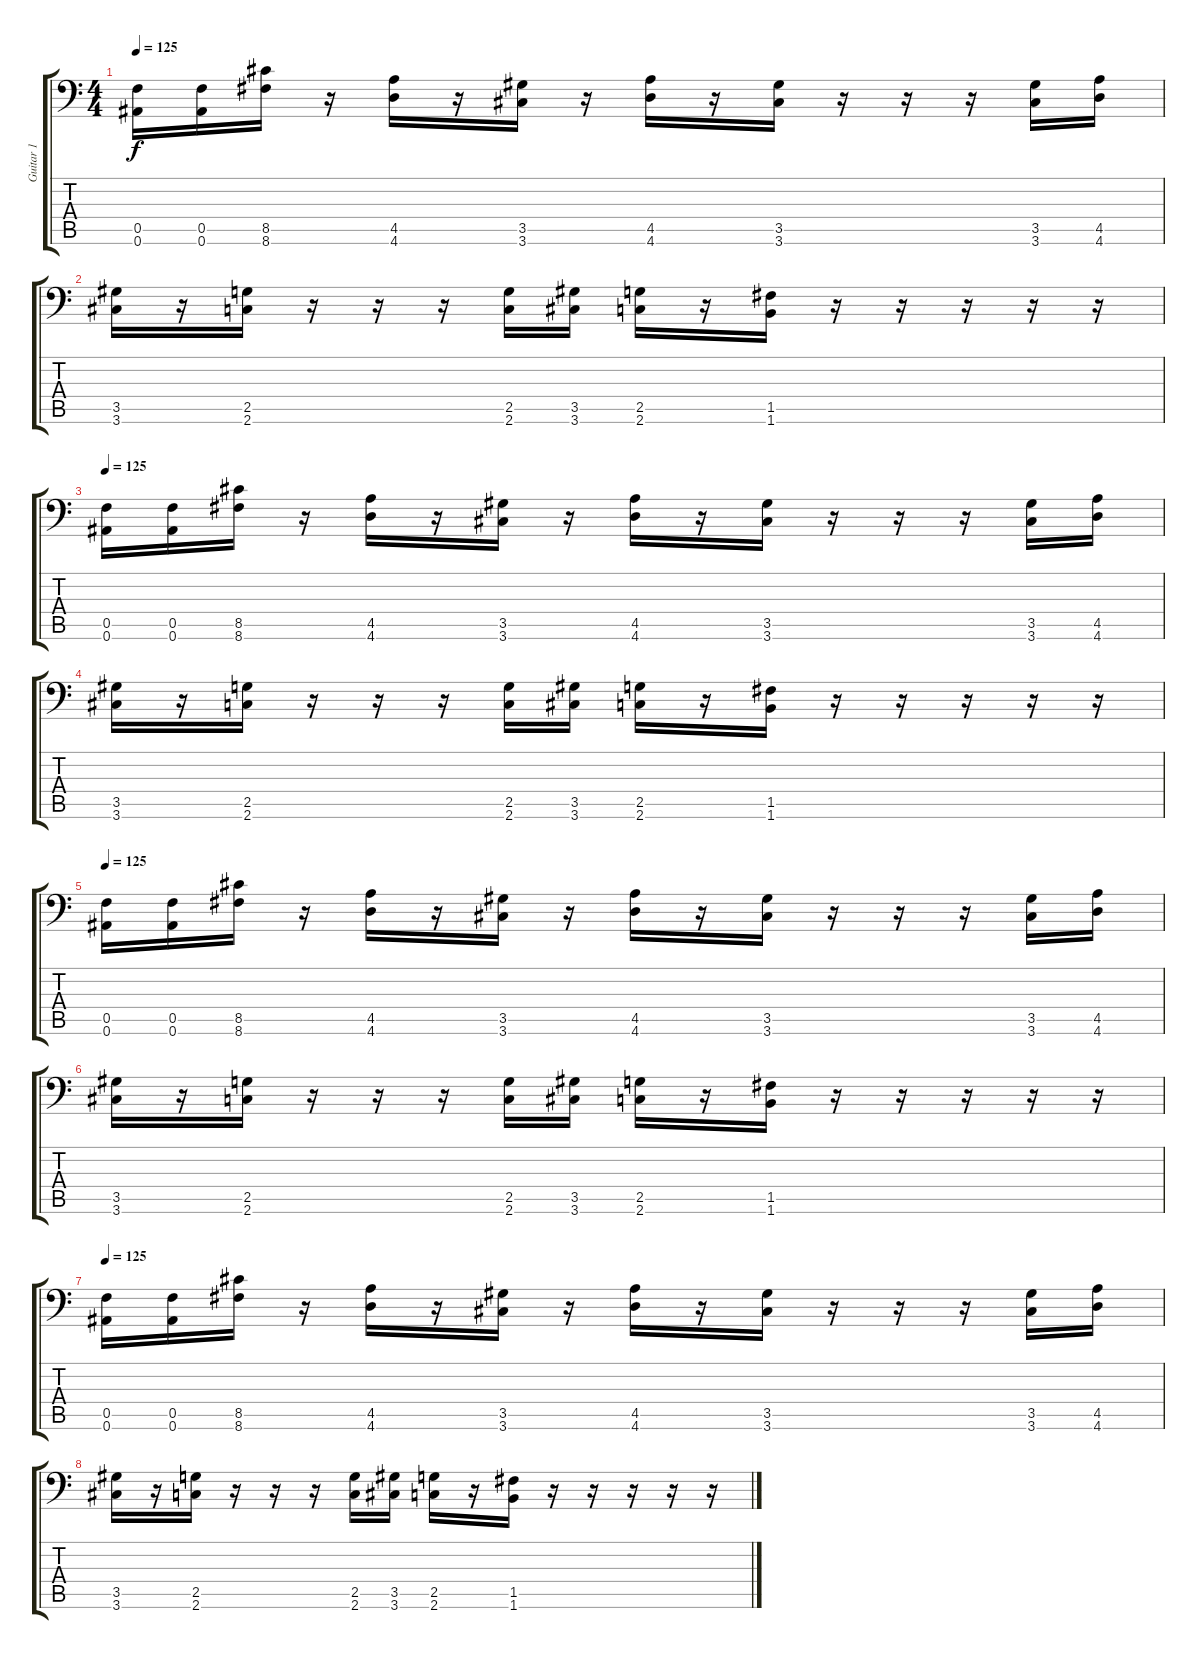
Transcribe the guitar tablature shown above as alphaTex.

\track ("Guitar 1" "Guitar 1") {instrument distortionguitar}
\staff {score tabs}
\tuning (C4 G3 Eb3 Bb2 F2 Bb1) {hide}
\ts (4 4)
\tempo 125
\clef f4
\ks c
(0.5 0.6).16{dy f} (0.5 0.6).16 (8.5 8.6).16 r.16 (4.5 4.6).16 r.16 (3.5 3.6).16 r.16 (4.5 4.6).16 r.16 (3.5 3.6).16 r.16 r.16 r.16 (3.5 3.6).16 (4.5 4.6).16 |
(3.5 3.6).16 r.16 (2.5 2.6).16 r.16 r.16 r.16 (2.5 2.6).16 (3.5 3.6).16 (2.5 2.6).16 r.16 (1.5 1.6).16 r.16 r.16 r.16 r.16 r.16 |
\tempo 125
(0.5 0.6).16 (0.5 0.6).16 (8.5 8.6).16 r.16 (4.5 4.6).16 r.16 (3.5 3.6).16 r.16 (4.5 4.6).16 r.16 (3.5 3.6).16 r.16 r.16 r.16 (3.5 3.6).16 (4.5 4.6).16 |
(3.5 3.6).16 r.16 (2.5 2.6).16 r.16 r.16 r.16 (2.5 2.6).16 (3.5 3.6).16 (2.5 2.6).16 r.16 (1.5 1.6).16 r.16 r.16 r.16 r.16 r.16 |
\tempo 125
(0.5 0.6).16 (0.5 0.6).16 (8.5 8.6).16 r.16 (4.5 4.6).16 r.16 (3.5 3.6).16 r.16 (4.5 4.6).16 r.16 (3.5 3.6).16 r.16 r.16 r.16 (3.5 3.6).16 (4.5 4.6).16 |
(3.5 3.6).16 r.16 (2.5 2.6).16 r.16 r.16 r.16 (2.5 2.6).16 (3.5 3.6).16 (2.5 2.6).16 r.16 (1.5 1.6).16 r.16 r.16 r.16 r.16 r.16 |
\tempo 125
(0.5 0.6).16 (0.5 0.6).16 (8.5 8.6).16 r.16 (4.5 4.6).16 r.16 (3.5 3.6).16 r.16 (4.5 4.6).16 r.16 (3.5 3.6).16 r.16 r.16 r.16 (3.5 3.6).16 (4.5 4.6).16 |
(3.5 3.6).16 r.16 (2.5 2.6).16 r.16 r.16 r.16 (2.5 2.6).16 (3.5 3.6).16 (2.5 2.6).16 r.16 (1.5 1.6).16 r.16 r.16 r.16 r.16 r.16
